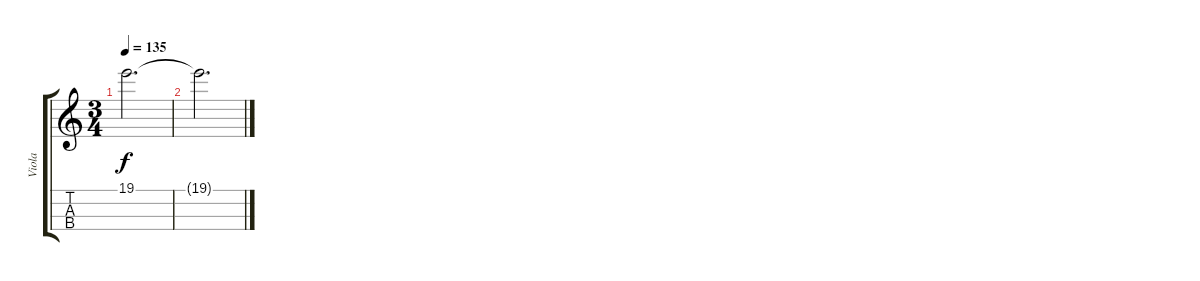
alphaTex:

\track ("Viola" "Viola") {instrument violin}
\staff {score tabs}
\tuning (A4 D4 G3 C3) {hide}
\ts (3 4)
\tempo 135
\clef g2
\ks c
19.1{t}.2{d dy f} |
19.1{t}.2{d}
